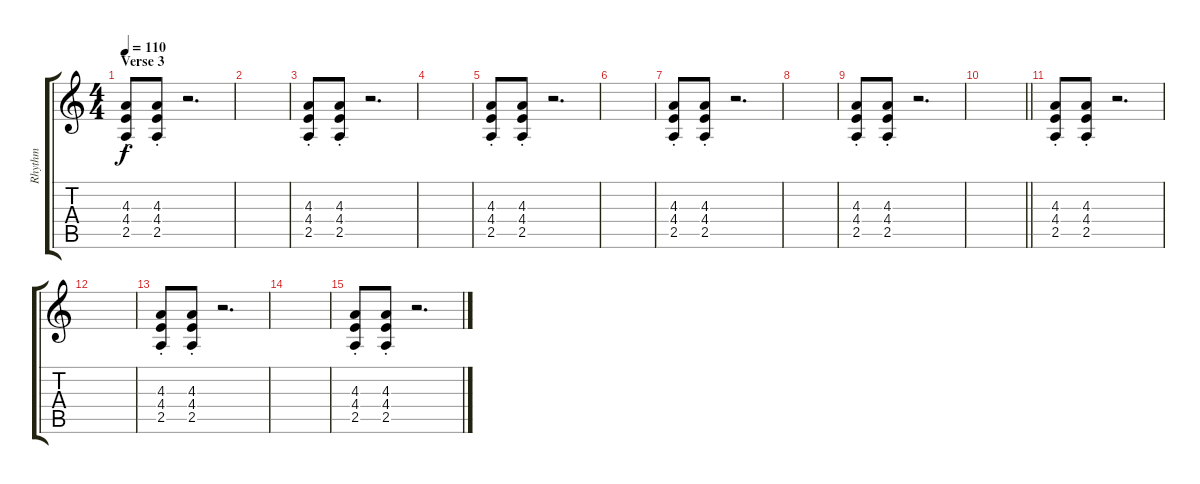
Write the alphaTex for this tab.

\track ("Rhythm" "Rhythm") {instrument overdrivenguitar}
\staff {score tabs}
\tuning (D4 A3 F3 C3 G2 D2) {hide}
\ts (4 4)
\section ("" "Verse 3")
\tempo 110
\clef g2
\ks c
(4.3{st} 4.4{st} 2.5{st}).8{dy f} (4.3{st} 4.4{st} 2.5{st}).8 r.2{d} |
|
(4.3{st} 4.4{st} 2.5{st}).8 (4.3{st} 4.4{st} 2.5{st}).8 r.2{d} |
|
(4.3{st} 4.4{st} 2.5{st}).8 (4.3{st} 4.4{st} 2.5{st}).8 r.2{d} |
|
(4.3{st} 4.4{st} 2.5{st}).8 (4.3{st} 4.4{st} 2.5{st}).8 r.2{d} |
|
(4.3{st} 4.4{st} 2.5{st}).8 (4.3{st} 4.4{st} 2.5{st}).8 r.2{d} |
\barLineRight lightlight
|
(4.3{st} 4.4{st} 2.5{st}).8 (4.3{st} 4.4{st} 2.5{st}).8 r.2{d} |
|
(4.3{st} 4.4{st} 2.5{st}).8 (4.3{st} 4.4{st} 2.5{st}).8 r.2{d} |
|
(4.3{st} 4.4{st} 2.5{st}).8 (4.3{st} 4.4{st} 2.5{st}).8 r.2{d}
